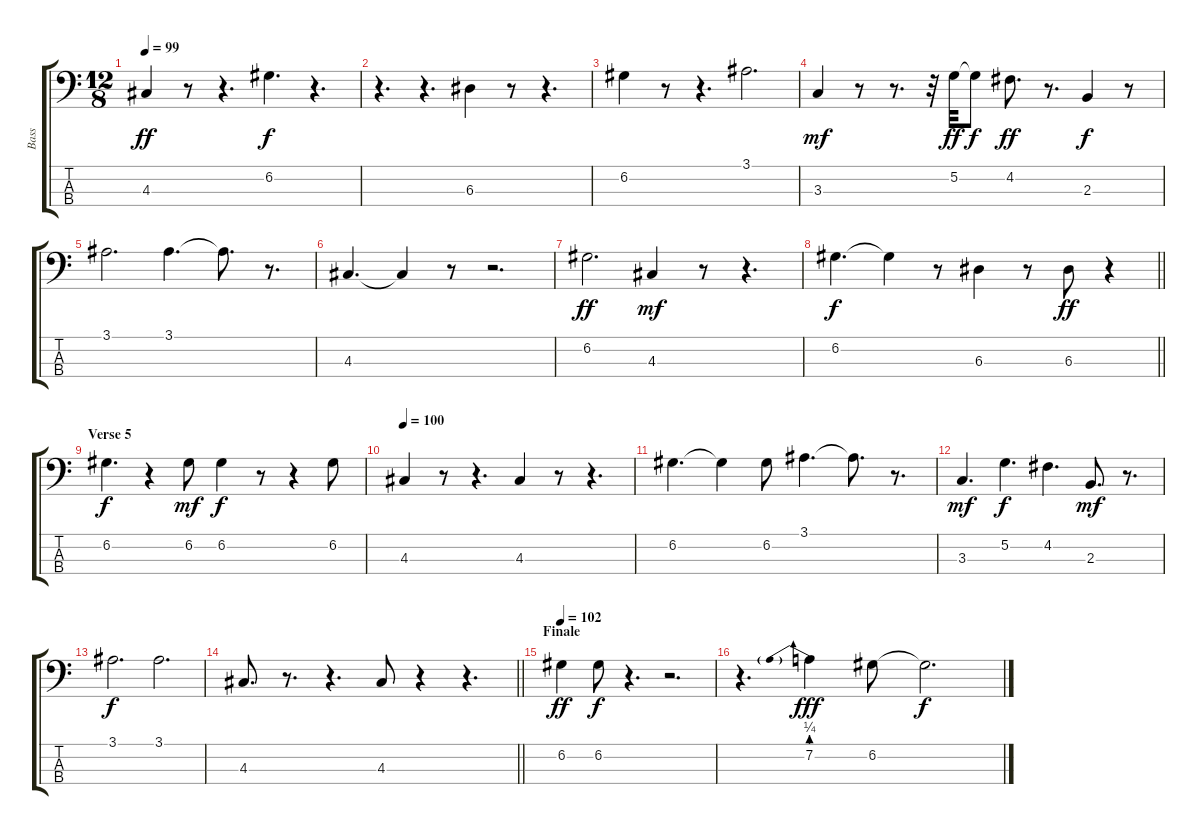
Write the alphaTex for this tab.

\track ("Bass" "Bass") {instrument acousticbass}
\staff {score tabs}
\tuning (G2 D2 A1 E1) {hide}
\ts (12 8)
\tempo 99
\clef f4
\ks c
4.3.4{dy ff} r.8 r.4{d} 6.2.4{d dy f} r.4{d} |
r.4{d} r.4{d} 6.3.4 r.8 r.4{d} |
6.2.4 r.8 r.4{d} 3.1.2{d} |
3.3.4{dy mf} r.8 r.8{d} r.32 5.2.32{dy ff} 5.2{t}.8{dy f} 4.2.8{d dy ff} r.8{d} 2.3.4{dy f} r.8 |
3.1.2{d} 3.1.4{d} 3.1{t}.8{d} r.8{d} |
4.3.4{d} 4.3{t}.4 r.8 r.2{d} |
6.2.2{d dy ff} 4.3.4{dy mf} r.8 r.4{d} |
\barLineRight lightlight
6.2.4{d dy f} 6.2{t}.4 r.8 6.3.4 r.8 6.3.8{dy ff} r.4 |
\section ("" "Verse 5")
6.2.4{d dy f} r.4 6.2.8{dy mf} 6.2.4{dy f} r.8 r.4 6.2.8 |
\tempo 100
4.3.4 r.8 r.4{d} 4.3.4 r.8 r.4{d} |
6.2.4{d} 6.2{t}.4 6.2.8 3.1.4{d} 3.1{t}.8{d} r.8{d} |
3.3.4{d dy mf} 5.2.4{d dy f} 4.2.4{d} 2.3.8{d dy mf} r.8{d} |
3.1.2{d dy f} 3.1.2{d} |
\barLineRight lightlight
4.3.8{d} r.8{d} r.4{d} 4.3.8 r.4 r.4{d} |
\section ("" "Finale")
\tempo 102
6.2.4{dy ff} 6.2.8{dy f} r.4{d} r.2{d} |
r.4{d} 7.2{be (prebend 0 1 60 1)}.4{dy fff} 6.2.8 6.2{t}.2{d dy f volume 9}
